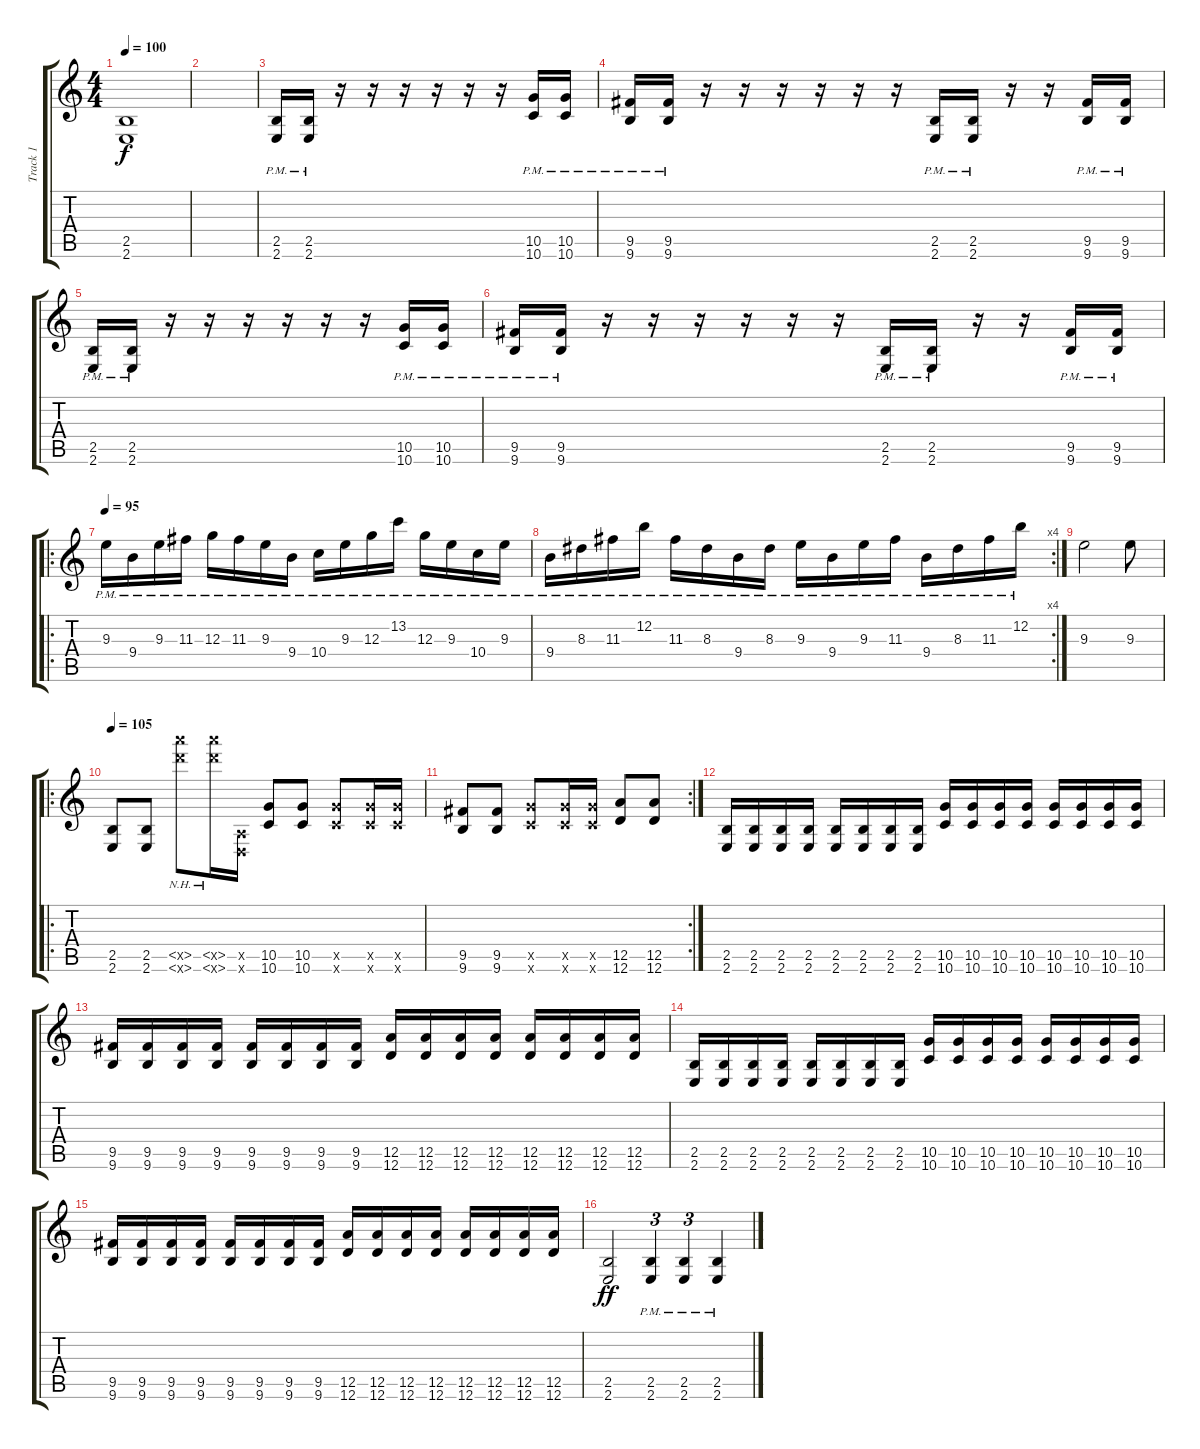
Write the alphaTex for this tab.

\track ("Track 1" "Track 1") {instrument distortionguitar}
\staff {score tabs}
\tuning (E4 B3 G3 D3 A2 D2) {hide}
\ts (4 4)
\tempo 100
\clef g2
\ks c
(2.5{t} 2.6{t}).1{dy f} |
|
(2.5{pm} 2.6{pm}).16{volume 13} (2.5{pm} 2.6{pm}).16 r.16 r.16 r.16 r.16 r.16 r.16 (10.5{pm} 10.6{pm}).16 (10.5{pm} 10.6{pm}).16 |
(9.5{pm} 9.6{pm}).16 (9.5{pm} 9.6{pm}).16 r.16 r.16 r.16 r.16 r.16 r.16 (2.5{pm} 2.6{pm}).16 (2.5{pm} 2.6{pm}).16 r.16 r.16 (9.5{pm} 9.6{pm}).16 (9.5{pm} 9.6{pm}).16 |
(2.5{pm} 2.6{pm}).16{volume 13} (2.5{pm} 2.6{pm}).16 r.16 r.16 r.16 r.16 r.16 r.16 (10.5{pm} 10.6{pm}).16 (10.5{pm} 10.6{pm}).16 |
(9.5{pm} 9.6{pm}).16 (9.5{pm} 9.6{pm}).16 r.16 r.16 r.16 r.16 r.16 r.16 (2.5{pm} 2.6{pm}).16 (2.5{pm} 2.6{pm}).16 r.16 r.16 (9.5{pm} 9.6{pm}).16 (9.5{pm} 9.6{pm}).16 |
\ro
\tempo 95
9.3{pm}.16 9.4{pm}.16 9.3{pm}.16 11.3{pm}.16 12.3{pm}.16 11.3{pm}.16 9.3{pm}.16 9.4{pm}.16 10.4{pm}.16 9.3{pm}.16 12.3{pm}.16 13.2{pm}.16 12.3{pm}.16 9.3{pm}.16 10.4{pm}.16 9.3{pm}.16 |
\rc 4
9.4{pm}.16 8.3{pm}.16 11.3{pm}.16 12.2{pm}.16 11.3{pm}.16 8.3{pm}.16 9.4{pm}.16 8.3{pm}.16 9.3{pm}.16 9.4{pm}.16 9.3{pm}.16 11.3{pm}.16 9.4{pm}.16 8.3{pm}.16 11.3{pm}.16 12.2{pm}.16 |
9.3.2 9.3.8 |
\ro
\tempo 105
(2.5 2.6).8 (2.5 2.6).8 (2.5{nh x} 2.6{nh x}).8 (2.5{nh x} 2.6{nh x}).16 (0.5{x} 0.6{x}).16 (10.5 10.6).8 (10.5 10.6).8 (10.5{x} 10.6{x}).8 (10.5{x} 10.6{x}).16 (10.5{x} 10.6{x}).16 |
\rc 2
(9.5 9.6).8 (9.5 9.6).8 (10.5{x} 10.6{x}).8 (10.5{x} 10.6{x}).16 (10.5{x} 10.6{x}).16 (12.5 12.6).8 (12.5 12.6).8 |
(2.5 2.6).16 (2.5 2.6).16 (2.5 2.6).16 (2.5 2.6).16 (2.5 2.6).16 (2.5 2.6).16 (2.5 2.6).16 (2.5 2.6).16 (10.5 10.6).16 (10.5 10.6).16 (10.5 10.6).16 (10.5 10.6).16 (10.5 10.6).16 (10.5 10.6).16 (10.5 10.6).16 (10.5 10.6).16 |
(9.5 9.6).16 (9.5 9.6).16 (9.5 9.6).16 (9.5 9.6).16 (9.5 9.6).16 (9.5 9.6).16 (9.5 9.6).16 (9.5 9.6).16 (12.5 12.6).16 (12.5 12.6).16 (12.5 12.6).16 (12.5 12.6).16 (12.5 12.6).16 (12.5 12.6).16 (12.5 12.6).16 (12.5 12.6).16 |
(2.5 2.6).16 (2.5 2.6).16 (2.5 2.6).16 (2.5 2.6).16 (2.5 2.6).16 (2.5 2.6).16 (2.5 2.6).16 (2.5 2.6).16 (10.5 10.6).16 (10.5 10.6).16 (10.5 10.6).16 (10.5 10.6).16 (10.5 10.6).16 (10.5 10.6).16 (10.5 10.6).16 (10.5 10.6).16 |
(9.5 9.6).16 (9.5 9.6).16 (9.5 9.6).16 (9.5 9.6).16 (9.5 9.6).16 (9.5 9.6).16 (9.5 9.6).16 (9.5 9.6).16 (12.5 12.6).16 (12.5 12.6).16 (12.5 12.6).16 (12.5 12.6).16 (12.5 12.6).16 (12.5 12.6).16 (12.5 12.6).16 (12.5 12.6).16 |
(2.5 2.6).2{dy ff} (2.5{pm} 2.6{pm}).4{tu (3 2)} (2.5{pm} 2.6{pm}).4{tu (3 2)} (2.5{pm} 2.6{pm}).4
